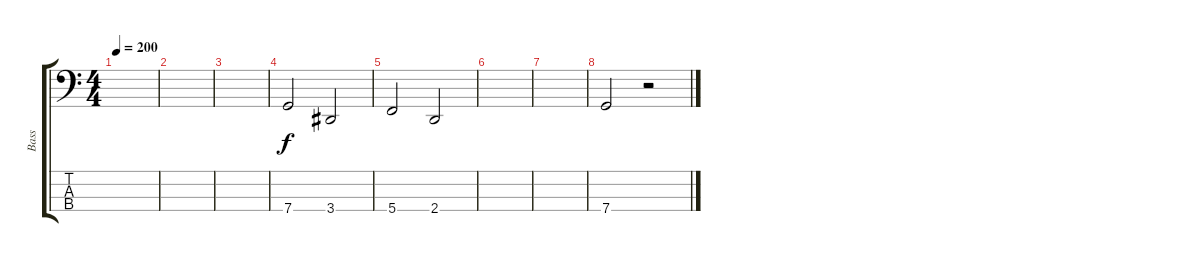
\track ("Bass" "Bass") {instrument electricbasspick}
\staff {score tabs}
\tuning (F2 C2 G1 C1) {hide}
\ts (4 4)
\tempo 200
\clef f4
\ks c
|
|
|
7.4.2 3.4.2 |
5.4.2 2.4.2 |
|
|
7.4.2 r.2
